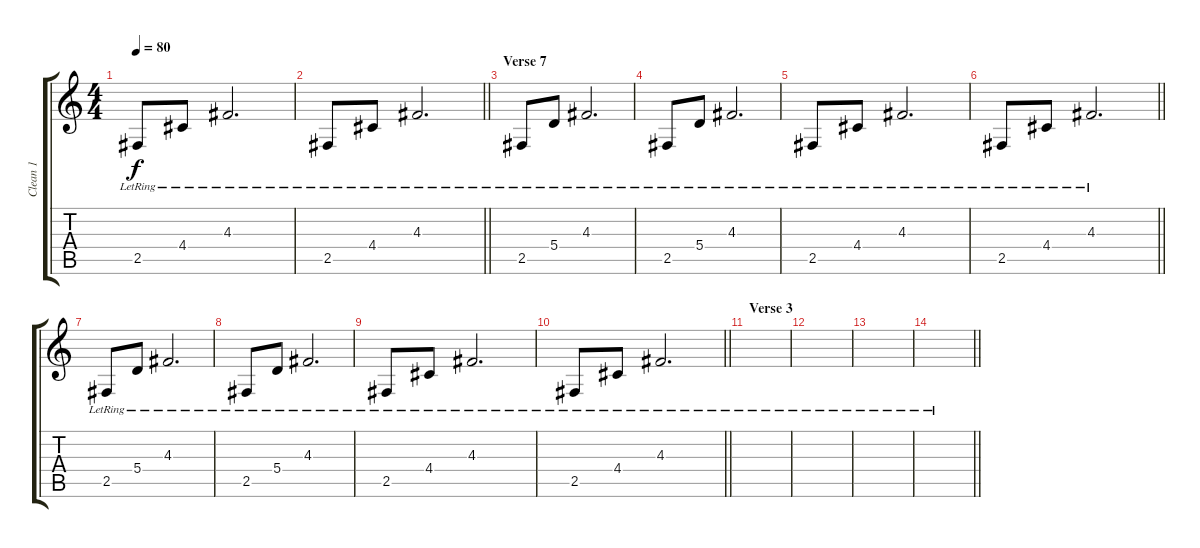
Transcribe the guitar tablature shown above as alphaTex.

\track ("Clean 1" "Clean 1") {instrument electricguitarclean}
\staff {score tabs}
\tuning (B3 Gb3 D3 A2 E2 B1) {hide}
\ts (4 4)
\tempo 80
\clef g2
\ks c
2.5{lr}.8{dy f} 4.4{lr}.8 4.3{lr}.2{d} |
\barLineRight lightlight
2.5{lr}.8 4.4{lr}.8 4.3{lr}.2{d} |
\section ("" "Verse 7")
2.5{lr}.8 5.4{lr}.8 4.3{lr}.2{d} |
2.5{lr}.8 5.4{lr}.8 4.3{lr}.2{d} |
2.5{lr}.8 4.4{lr}.8 4.3{lr}.2{d} |
\barLineRight lightlight
2.5{lr}.8 4.4{lr}.8 4.3{lr}.2{d} |
2.5{lr}.8 5.4{lr}.8 4.3{lr}.2{d} |
2.5{lr}.8 5.4{lr}.8 4.3{lr}.2{d} |
2.5{lr}.8 4.4{lr}.8 4.3{lr}.2{d} |
\barLineRight lightlight
2.5{lr}.8 4.4{lr}.8 4.3{lr}.2{d} |
\section ("" "Verse 3")
|
|
|
\barLineRight lightlight
